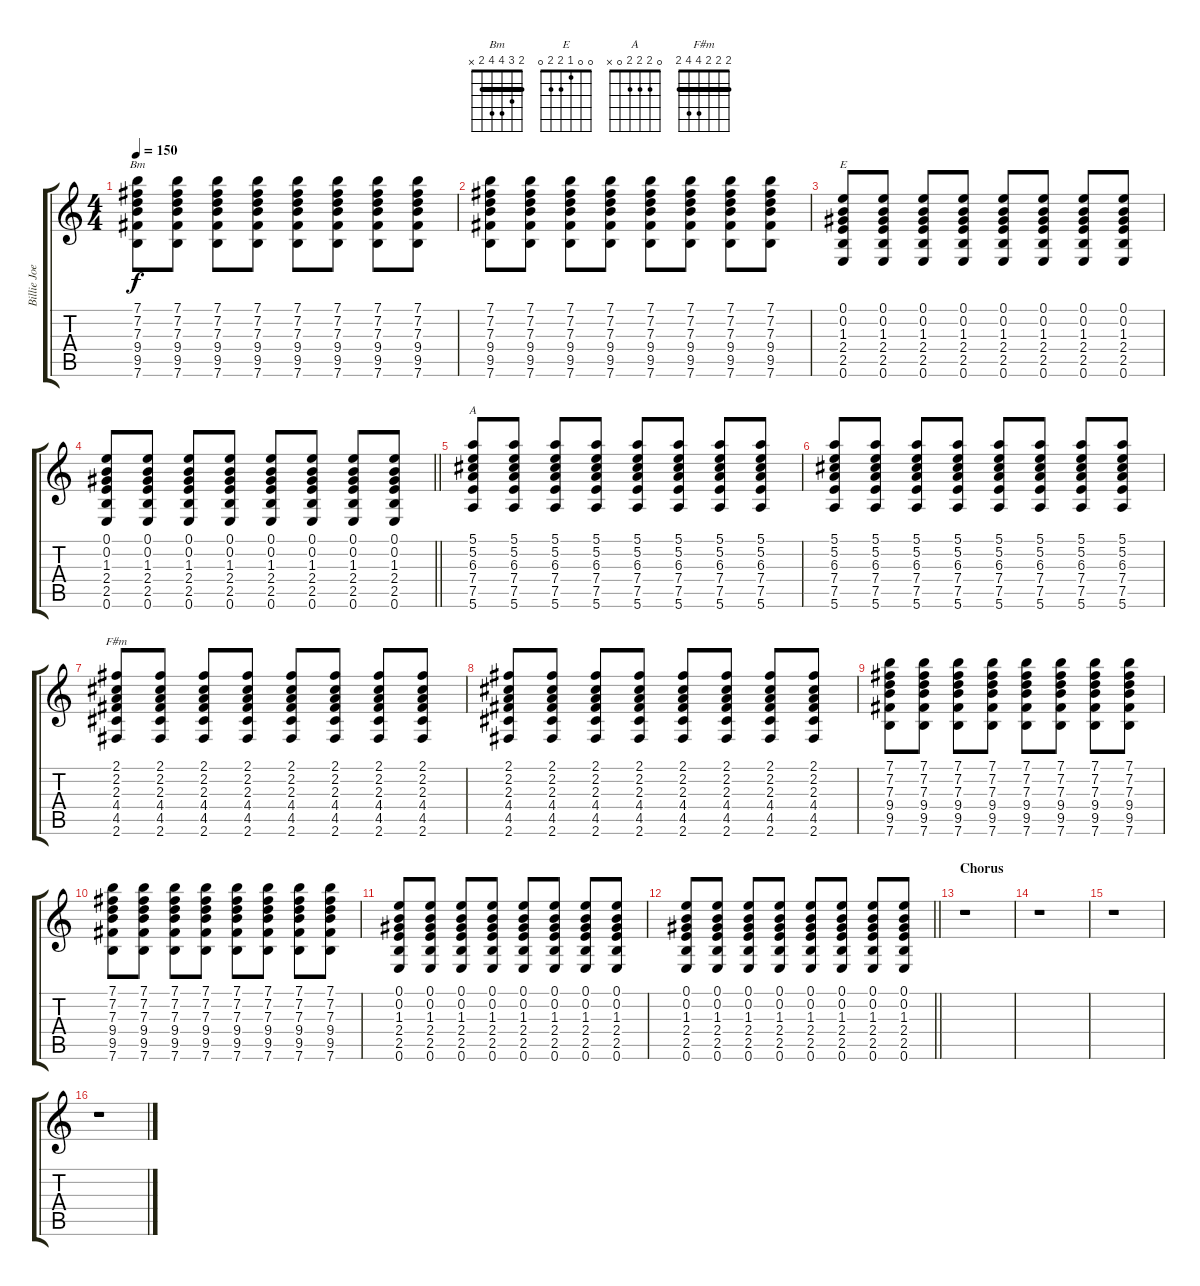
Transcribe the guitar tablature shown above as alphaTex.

\track ("Billie Joe Armstrong (Acoustic Guitar 1)" "Billie Joe") {instrument electricguitarclean}
\staff {score tabs}
\tuning (E4 B3 G3 D3 A2 E2) {hide}
\chord ("Bm" 2 3 4 4 2 x) {barre 2}
\chord ("E" 0 0 1 2 2 0)
\chord ("A" 0 2 2 2 0 x)
\chord ("F#m" 2 2 2 4 4 2) {barre 2}
\ts (4 4)
\tempo 150
\clef g2
\ks c
(7.1 7.2 7.3 9.4 9.5 7.6).8{ch "Bm" dy f} (7.1 7.2 7.3 9.4 9.5 7.6).8 (7.1 7.2 7.3 9.4 9.5 7.6).8 (7.1 7.2 7.3 9.4 9.5 7.6).8 (7.1 7.2 7.3 9.4 9.5 7.6).8 (7.1 7.2 7.3 9.4 9.5 7.6).8 (7.1 7.2 7.3 9.4 9.5 7.6).8 (7.1 7.2 7.3 9.4 9.5 7.6).8 |
(7.1 7.2 7.3 9.4 9.5 7.6).8 (7.1 7.2 7.3 9.4 9.5 7.6).8 (7.1 7.2 7.3 9.4 9.5 7.6).8 (7.1 7.2 7.3 9.4 9.5 7.6).8 (7.1 7.2 7.3 9.4 9.5 7.6).8 (7.1 7.2 7.3 9.4 9.5 7.6).8 (7.1 7.2 7.3 9.4 9.5 7.6).8 (7.1 7.2 7.3 9.4 9.5 7.6).8 |
(0.1 0.2 1.3 2.4 2.5 0.6).8{ch "E"} (0.1 0.2 1.3 2.4 2.5 0.6).8 (0.1 0.2 1.3 2.4 2.5 0.6).8 (0.1 0.2 1.3 2.4 2.5 0.6).8 (0.1 0.2 1.3 2.4 2.5 0.6).8 (0.1 0.2 1.3 2.4 2.5 0.6).8 (0.1 0.2 1.3 2.4 2.5 0.6).8 (0.1 0.2 1.3 2.4 2.5 0.6).8 |
\barLineRight lightlight
(0.1 0.2 1.3 2.4 2.5 0.6).8 (0.1 0.2 1.3 2.4 2.5 0.6).8 (0.1 0.2 1.3 2.4 2.5 0.6).8 (0.1 0.2 1.3 2.4 2.5 0.6).8 (0.1 0.2 1.3 2.4 2.5 0.6).8 (0.1 0.2 1.3 2.4 2.5 0.6).8 (0.1 0.2 1.3 2.4 2.5 0.6).8 (0.1 0.2 1.3 2.4 2.5 0.6).8 |
(5.1 5.2 6.3 7.4 7.5 5.6).8{ch "A"} (5.1 5.2 6.3 7.4 7.5 5.6).8 (5.1 5.2 6.3 7.4 7.5 5.6).8 (5.1 5.2 6.3 7.4 7.5 5.6).8 (5.1 5.2 6.3 7.4 7.5 5.6).8 (5.1 5.2 6.3 7.4 7.5 5.6).8 (5.1 5.2 6.3 7.4 7.5 5.6).8 (5.1 5.2 6.3 7.4 7.5 5.6).8 |
(5.1 5.2 6.3 7.4 7.5 5.6).8 (5.1 5.2 6.3 7.4 7.5 5.6).8 (5.1 5.2 6.3 7.4 7.5 5.6).8 (5.1 5.2 6.3 7.4 7.5 5.6).8 (5.1 5.2 6.3 7.4 7.5 5.6).8 (5.1 5.2 6.3 7.4 7.5 5.6).8 (5.1 5.2 6.3 7.4 7.5 5.6).8 (5.1 5.2 6.3 7.4 7.5 5.6).8 |
(2.1 2.2 2.3 4.4 4.5 2.6).8{ch "F#m"} (2.1 2.2 2.3 4.4 4.5 2.6).8 (2.1 2.2 2.3 4.4 4.5 2.6).8 (2.1 2.2 2.3 4.4 4.5 2.6).8 (2.1 2.2 2.3 4.4 4.5 2.6).8 (2.1 2.2 2.3 4.4 4.5 2.6).8 (2.1 2.2 2.3 4.4 4.5 2.6).8 (2.1 2.2 2.3 4.4 4.5 2.6).8 |
(2.1 2.2 2.3 4.4 4.5 2.6).8 (2.1 2.2 2.3 4.4 4.5 2.6).8 (2.1 2.2 2.3 4.4 4.5 2.6).8 (2.1 2.2 2.3 4.4 4.5 2.6).8 (2.1 2.2 2.3 4.4 4.5 2.6).8 (2.1 2.2 2.3 4.4 4.5 2.6).8 (2.1 2.2 2.3 4.4 4.5 2.6).8 (2.1 2.2 2.3 4.4 4.5 2.6).8 |
(7.1 7.2 7.3 9.4 9.5 7.6).8 (7.1 7.2 7.3 9.4 9.5 7.6).8 (7.1 7.2 7.3 9.4 9.5 7.6).8 (7.1 7.2 7.3 9.4 9.5 7.6).8 (7.1 7.2 7.3 9.4 9.5 7.6).8 (7.1 7.2 7.3 9.4 9.5 7.6).8 (7.1 7.2 7.3 9.4 9.5 7.6).8 (7.1 7.2 7.3 9.4 9.5 7.6).8 |
(7.1 7.2 7.3 9.4 9.5 7.6).8 (7.1 7.2 7.3 9.4 9.5 7.6).8 (7.1 7.2 7.3 9.4 9.5 7.6).8 (7.1 7.2 7.3 9.4 9.5 7.6).8 (7.1 7.2 7.3 9.4 9.5 7.6).8 (7.1 7.2 7.3 9.4 9.5 7.6).8 (7.1 7.2 7.3 9.4 9.5 7.6).8 (7.1 7.2 7.3 9.4 9.5 7.6).8 |
(0.1 0.2 1.3 2.4 2.5 0.6).8 (0.1 0.2 1.3 2.4 2.5 0.6).8 (0.1 0.2 1.3 2.4 2.5 0.6).8 (0.1 0.2 1.3 2.4 2.5 0.6).8 (0.1 0.2 1.3 2.4 2.5 0.6).8 (0.1 0.2 1.3 2.4 2.5 0.6).8 (0.1 0.2 1.3 2.4 2.5 0.6).8 (0.1 0.2 1.3 2.4 2.5 0.6).8 |
\barLineRight lightlight
(0.1 0.2 1.3 2.4 2.5 0.6).8 (0.1 0.2 1.3 2.4 2.5 0.6).8 (0.1 0.2 1.3 2.4 2.5 0.6).8 (0.1 0.2 1.3 2.4 2.5 0.6).8 (0.1 0.2 1.3 2.4 2.5 0.6).8 (0.1 0.2 1.3 2.4 2.5 0.6).8 (0.1 0.2 1.3 2.4 2.5 0.6).8 (0.1 0.2 1.3 2.4 2.5 0.6).8 |
\section ("" "Chorus")
r.1 |
r.1 |
r.1 |
r.1
